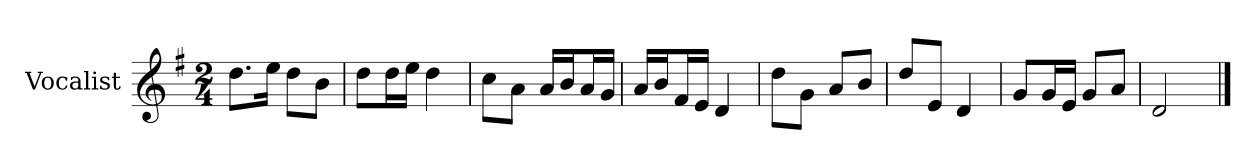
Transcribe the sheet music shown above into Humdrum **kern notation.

**kern
*part1
*staff1
*I"Vocalist
*k[f#]
*G:
*M2/4
=
8.ddL
16eeJk
8ddL
8bJ
=1
8ddL
16ddL
16eeJJ
4dd
=2
8ccL
8aJ
16aLL
16bJ
16aL
16gJJ
=3
16aLL
16bJ
16f#L
16eJJ
4d
=4
8ddL
8gJ
8aL
8bJ
=5
8ddL
8eJ
4d
=6
8gL
16gL
16eJJ
8gL
8aJ
=7
2d
==
*-
